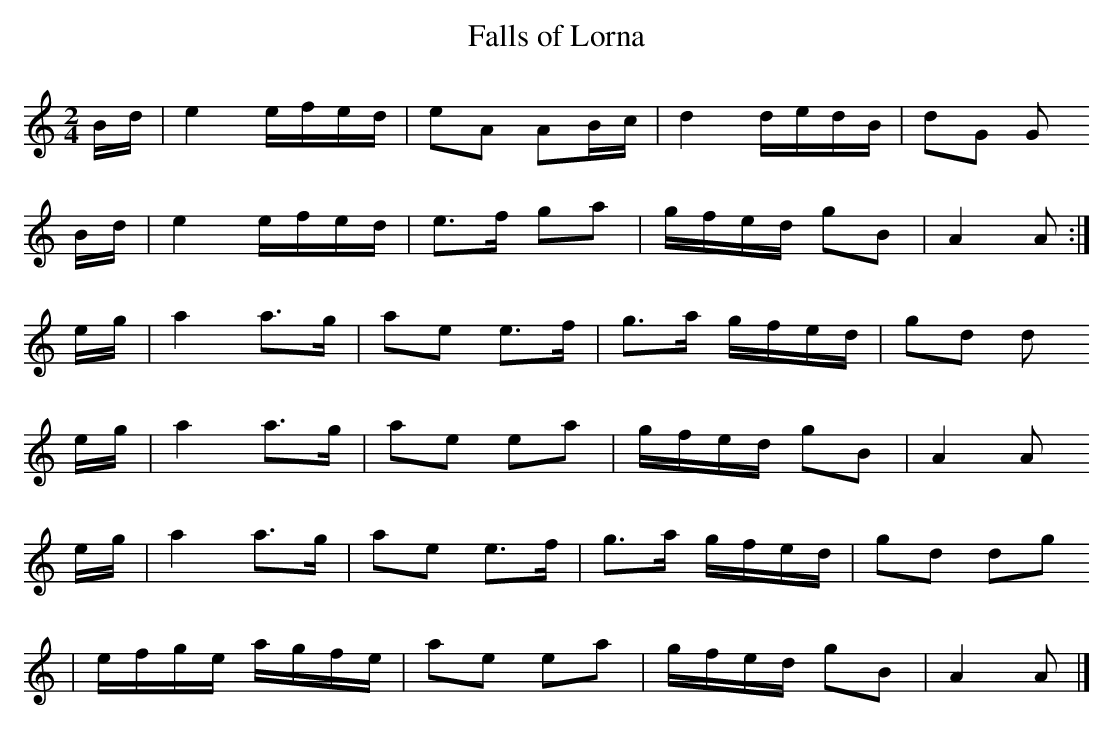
X:1
T:Falls of Lorna
L:1/8
M:2/4
K:Am
B/d/ | e2       e/f/e/d/ | eA  AB/c/ | d2       d/e/d/B/ | dG G
B/d/ | e2       e/f/e/d/ | e>f ga    | g/f/e/d/ gB       | A2 A :|
e/g/ | a2       a>g      | ae  e>f   | g>a      g/f/e/d/ | gd d
e/g/ | a2       a>g      | ae  ea    | g/f/e/d/ gB       | A2 A
e/g/ | a2       a>g      | ae  e>f   | g>a      g/f/e/d/ | gd dg
     | e/f/g/e/ a/g/f/e/ | ae  ea    | g/f/e/d/ gB       | A2 A |]
